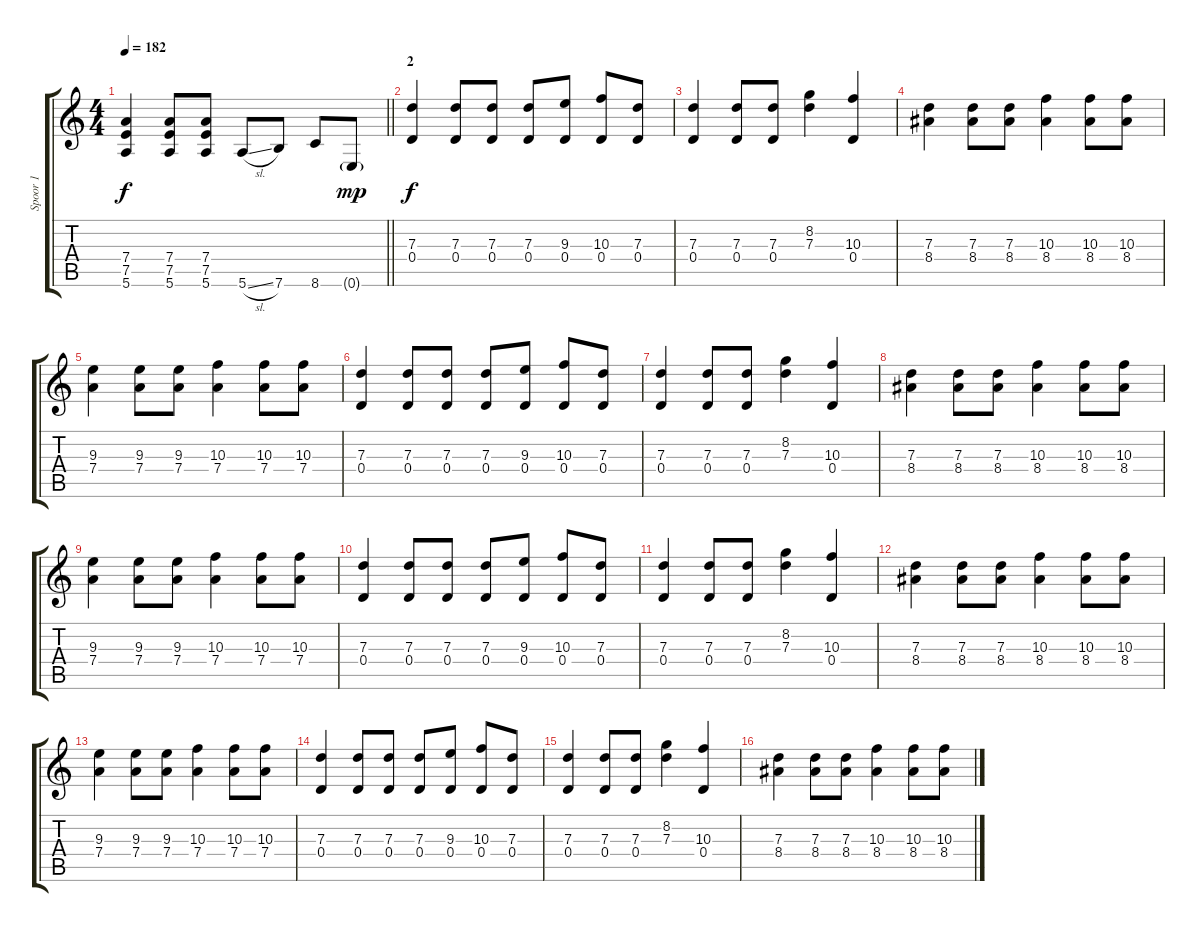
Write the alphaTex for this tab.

\track ("Spoor 1" "Spoor 1") {instrument distortionguitar}
\staff {score tabs}
\tuning (E4 B3 G3 D3 A2 E2) {hide}
\ts (4 4)
\tempo 182
\clef g2
\barLineRight lightlight
\ks c
(7.4 7.5 5.6).4{dy f} (7.4 7.5 5.6).8 (7.4 7.5 5.6).8 5.6{sl}.8 7.6.8 8.6.8 0.6{g}.8{dy mp} |
\section ("" "2")
(7.3 0.4).4{dy f} (7.3 0.4).8 (7.3 0.4).8 (7.3 0.4).8 (9.3 0.4).8 (10.3 0.4).8 (7.3 0.4).8 |
(7.3 0.4).4 (7.3 0.4).8 (7.3 0.4).8 (8.2 7.3).4 (10.3 0.4).4 |
(7.3 8.4).4 (7.3 8.4).8 (7.3 8.4).8 (10.3 8.4).4 (10.3 8.4).8 (10.3 8.4).8 |
(9.3 7.4).4 (9.3 7.4).8 (9.3 7.4).8 (10.3 7.4).4 (10.3 7.4).8 (10.3 7.4).8 |
(7.3 0.4).4 (7.3 0.4).8 (7.3 0.4).8 (7.3 0.4).8 (9.3 0.4).8 (10.3 0.4).8 (7.3 0.4).8 |
(7.3 0.4).4 (7.3 0.4).8 (7.3 0.4).8 (8.2 7.3).4 (10.3 0.4).4 |
(7.3 8.4).4 (7.3 8.4).8 (7.3 8.4).8 (10.3 8.4).4 (10.3 8.4).8 (10.3 8.4).8 |
(9.3 7.4).4 (9.3 7.4).8 (9.3 7.4).8 (10.3 7.4).4 (10.3 7.4).8 (10.3 7.4).8 |
(7.3 0.4).4 (7.3 0.4).8 (7.3 0.4).8 (7.3 0.4).8 (9.3 0.4).8 (10.3 0.4).8 (7.3 0.4).8 |
(7.3 0.4).4 (7.3 0.4).8 (7.3 0.4).8 (8.2 7.3).4 (10.3 0.4).4 |
(7.3 8.4).4 (7.3 8.4).8 (7.3 8.4).8 (10.3 8.4).4 (10.3 8.4).8 (10.3 8.4).8 |
(9.3 7.4).4 (9.3 7.4).8 (9.3 7.4).8 (10.3 7.4).4 (10.3 7.4).8 (10.3 7.4).8 |
(7.3 0.4).4 (7.3 0.4).8 (7.3 0.4).8 (7.3 0.4).8 (9.3 0.4).8 (10.3 0.4).8 (7.3 0.4).8 |
(7.3 0.4).4 (7.3 0.4).8 (7.3 0.4).8 (8.2 7.3).4 (10.3 0.4).4 |
(7.3 8.4).4 (7.3 8.4).8 (7.3 8.4).8 (10.3 8.4).4 (10.3 8.4).8 (10.3 8.4).8
